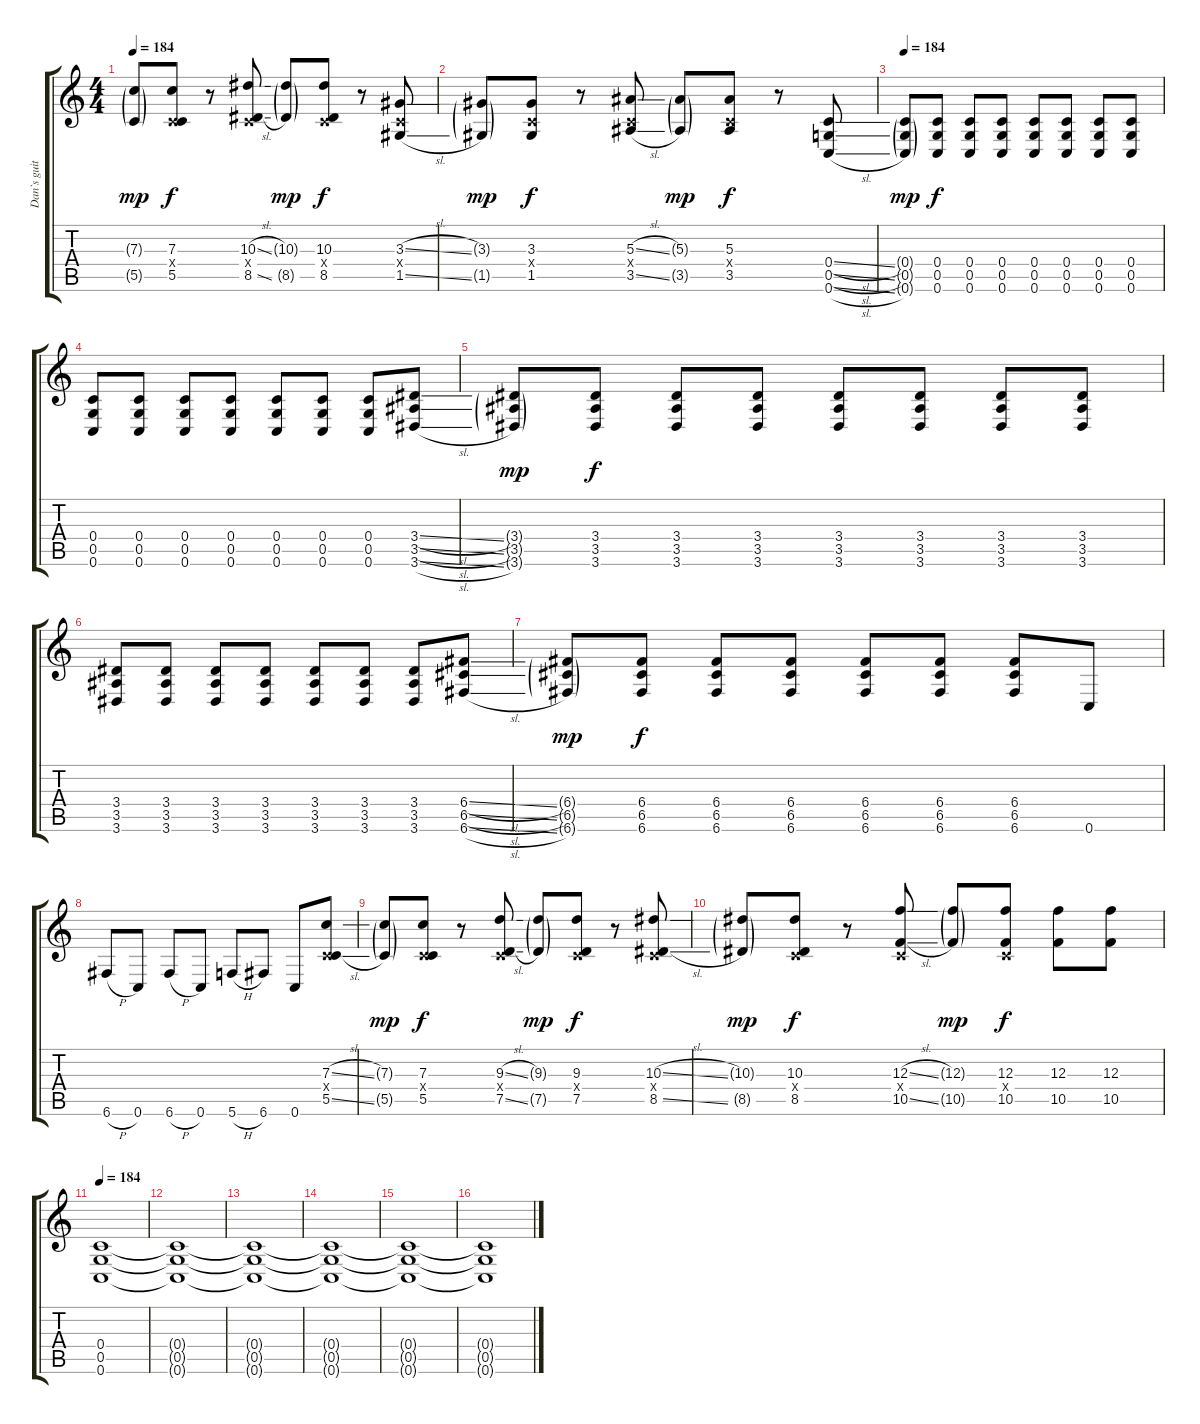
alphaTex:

\track ("Dan`s guitar" "Dan`s guit") {instrument distortionguitar}
\staff {score tabs}
\tuning (D4 A3 F3 C3 G2 C2) {hide}
\ts (4 4)
\tempo 184
\clef g2
\ks c
(7.3{g} 5.5{g}).8{dy mp} (7.3 0.4{x} 5.5).8{dy f} r.8 (10.3{sl} 0.4{x} 8.5{sl}).8 (10.3{g} 8.5{g}).8{dy mp} (10.3 0.4{x} 8.5).8{dy f} r.8 (3.3{sl} 0.4{x} 1.5{sl}).8 |
(3.3{g} 1.5{g}).8{dy mp} (3.3 0.4{x} 1.5).8{dy f} r.8 (5.3{sl} 0.4{x} 3.5{sl}).8 (5.3{g} 3.5{g}).8{dy mp} (5.3 0.4{x} 3.5).8{dy f} r.8 (0.4{sl} 0.5{sl} 0.6{sl}).8 |
\tempo 184
(0.4{g} 0.5{g} 0.6{g}).8{dy mp} (0.4 0.5 0.6).8{dy f} (0.4 0.5 0.6).8 (0.4 0.5 0.6).8 (0.4 0.5 0.6).8 (0.4 0.5 0.6).8 (0.4 0.5 0.6).8 (0.4 0.5 0.6).8 |
(0.4 0.5 0.6).8 (0.4 0.5 0.6).8 (0.4 0.5 0.6).8 (0.4 0.5 0.6).8 (0.4 0.5 0.6).8 (0.4 0.5 0.6).8 (0.4 0.5 0.6).8 (3.4{sl} 3.5{sl} 3.6{sl}).8 |
(3.4{g} 3.5{g} 3.6{g}).8{dy mp} (3.4 3.5 3.6).8{dy f} (3.4 3.5 3.6).8 (3.4 3.5 3.6).8 (3.4 3.5 3.6).8 (3.4 3.5 3.6).8 (3.4 3.5 3.6).8 (3.4 3.5 3.6).8 |
(3.4 3.5 3.6).8 (3.4 3.5 3.6).8 (3.4 3.5 3.6).8 (3.4 3.5 3.6).8 (3.4 3.5 3.6).8 (3.4 3.5 3.6).8 (3.4 3.5 3.6).8 (6.4{sl} 6.5{sl} 6.6{sl}).8 |
(6.4{g} 6.5{g} 6.6{g}).8{dy mp} (6.4 6.5 6.6).8{dy f} (6.4 6.5 6.6).8 (6.4 6.5 6.6).8 (6.4 6.5 6.6).8 (6.4 6.5 6.6).8 (6.4 6.5 6.6).8 0.6.8 |
6.6{h}.8 0.6.8 6.6{h}.8 0.6.8 5.6{h}.8 6.6.8 0.6.8 (7.3{sl} 0.4{x} 5.5{sl}).8 |
(7.3{g} 5.5{g}).8{dy mp} (7.3 0.4{x} 5.5).8{dy f} r.8 (9.3{sl} 0.4{x} 7.5{sl}).8 (9.3{g} 7.5{g}).8{dy mp} (9.3 0.4{x} 7.5).8{dy f} r.8 (10.3{sl} 0.4{x} 8.5{sl}).8 |
(10.3{g} 8.5{g}).8{dy mp} (10.3 0.4{x} 8.5).8{dy f} r.8 (12.3{sl} 0.4{x} 10.5{sl}).8 (12.3{g} 10.5{g}).8{dy mp} (12.3 0.4{x} 10.5).8{dy f} (12.3 10.5).8 (12.3 10.5).8 |
\tempo 184
(0.4 0.5 0.6).1 |
(0.4{t} 0.5{t} 0.6{t}).1 |
(0.4{t} 0.5{t} 0.6{t}).1 |
(0.4{t} 0.5{t} 0.6{t}).1 |
(0.4{t} 0.5{t} 0.6{t}).1 |
(0.4{t} 0.5{t} 0.6{t}).1
